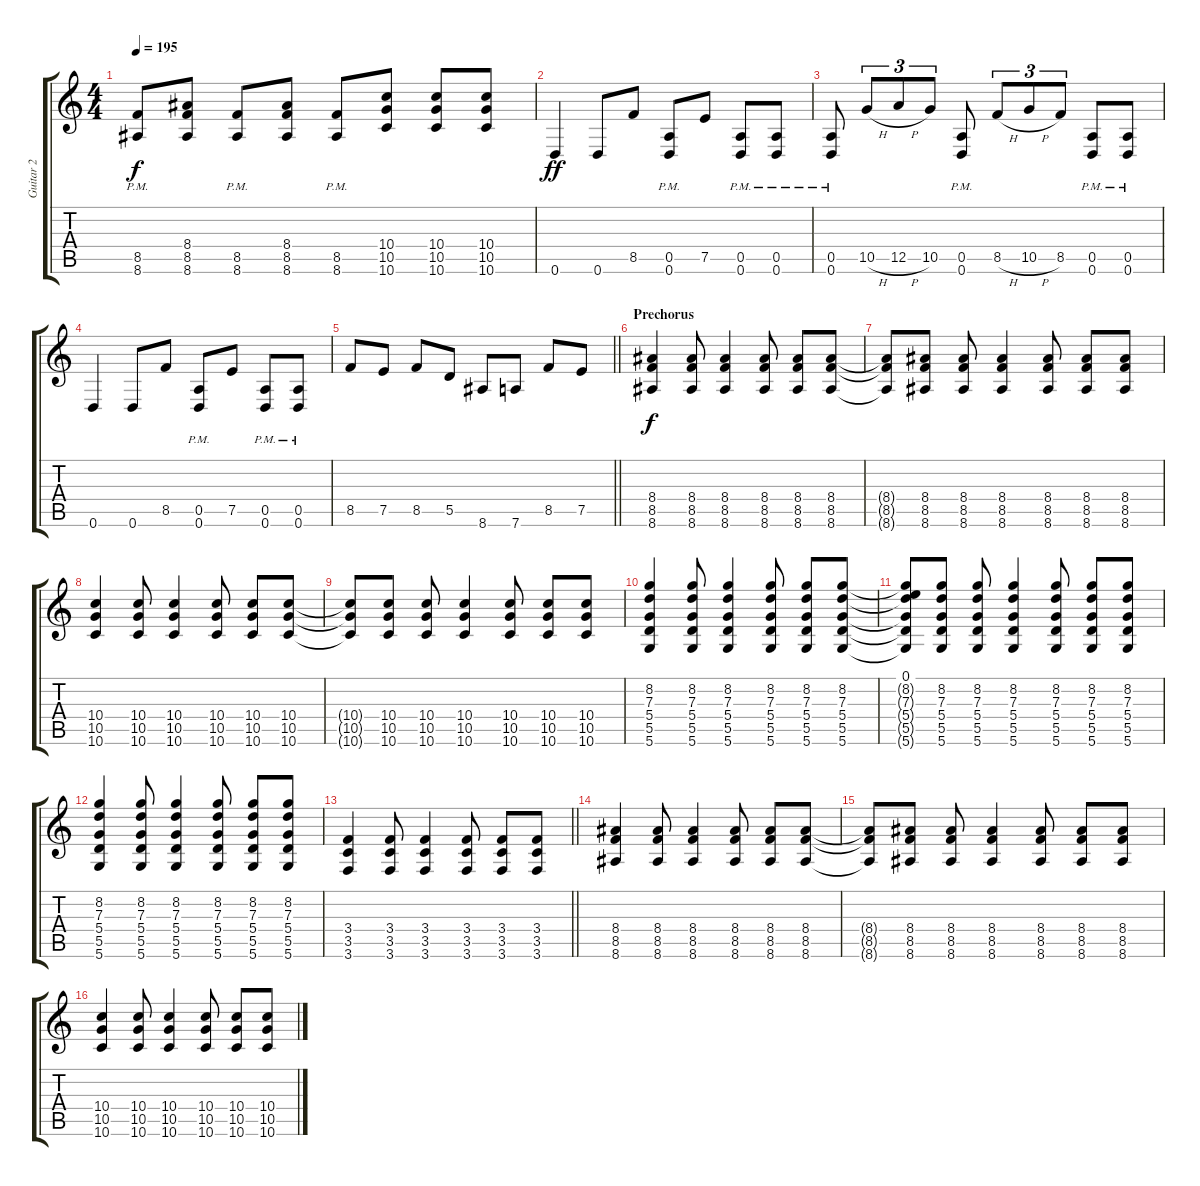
\track ("Guitar 2" "Guitar 2") {instrument distortionguitar}
\staff {score tabs}
\tuning (E4 B3 G3 D3 A2 D2) {hide}
\ts (4 4)
\tempo 195
\clef g2
\ks c
(8.5{pm} 8.6{pm}).8{dy f} (8.4 8.5 8.6).8 (8.5{pm} 8.6{pm}).8 (8.4 8.5 8.6).8 (8.5{pm} 8.6{pm}).8 (10.4 10.5 10.6).8 (10.4 10.5 10.6).8 (10.4 10.5 10.6).8 |
0.6.4{dy ff} 0.6.8 8.5.8 (0.5{pm} 0.6{pm}).8 7.5.8 (0.5{pm} 0.6{pm}).8 (0.5{pm} 0.6{pm}).8 |
(0.5{pm} 0.6{pm}).8 10.5{h}.8{tu (3 2)} 12.5{h}.8{tu (3 2)} 10.5.8{tu (3 2)} (0.5{pm} 0.6{pm}).8 8.5{h}.8{tu (3 2)} 10.5{h}.8{tu (3 2)} 8.5.8{tu (3 2)} (0.5{pm} 0.6{pm}).8 (0.5{pm} 0.6{pm}).8 |
0.6.4 0.6.8 8.5.8 (0.5{pm} 0.6{pm}).8 7.5.8 (0.5{pm} 0.6{pm}).8 (0.5{pm} 0.6{pm}).8 |
\barLineRight lightlight
8.5.8 7.5.8 8.5.8 5.5.8 8.6.8 7.6.8 8.5.8 7.5.8 |
\section ("" "Prechorus")
(8.4 8.5 8.6).4{dy f} (8.4 8.5 8.6).8 (8.4 8.5 8.6).4 (8.4 8.5 8.6).8 (8.4 8.5 8.6).8 (8.4 8.5 8.6).8 |
(8.4{t} 8.5{t} 8.6{t}).8 (8.4 8.5 8.6).8 (8.4 8.5 8.6).8 (8.4 8.5 8.6).4 (8.4 8.5 8.6).8 (8.4 8.5 8.6).8 (8.4 8.5 8.6).8 |
(10.4 10.5 10.6).4 (10.4 10.5 10.6).8 (10.4 10.5 10.6).4 (10.4 10.5 10.6).8 (10.4 10.5 10.6).8 (10.4 10.5 10.6).8 |
(10.4{t} 10.5{t} 10.6{t}).8 (10.4 10.5 10.6).8 (10.4 10.5 10.6).8 (10.4 10.5 10.6).4 (10.4 10.5 10.6).8 (10.4 10.5 10.6).8 (10.4 10.5 10.6).8 |
(8.2 7.3 5.4 5.5 5.6).4 (8.2 7.3 5.4 5.5 5.6).8 (8.2 7.3 5.4 5.5 5.6).4 (8.2 7.3 5.4 5.5 5.6).8 (8.2 7.3 5.4 5.5 5.6).8 (8.2 7.3 5.4 5.5 5.6).8 |
(0.1 8.2{t} 7.3{t} 5.4{t} 5.5{t} 5.6{t}).8 (8.2 7.3 5.4 5.5 5.6).8 (8.2 7.3 5.4 5.5 5.6).8 (8.2 7.3 5.4 5.5 5.6).4 (8.2 7.3 5.4 5.5 5.6).8 (8.2 7.3 5.4 5.5 5.6).8 (8.2 7.3 5.4 5.5 5.6).8 |
(8.2 7.3 5.4 5.5 5.6).4 (8.2 7.3 5.4 5.5 5.6).8 (8.2 7.3 5.4 5.5 5.6).4 (8.2 7.3 5.4 5.5 5.6).8 (8.2 7.3 5.4 5.5 5.6).8 (8.2 7.3 5.4 5.5 5.6).8 |
\barLineRight lightlight
(3.4 3.5 3.6).4 (3.4 3.5 3.6).8 (3.4 3.5 3.6).4 (3.4 3.5 3.6).8 (3.4 3.5 3.6).8 (3.4 3.5 3.6).8 |
(8.4 8.5 8.6).4 (8.4 8.5 8.6).8 (8.4 8.5 8.6).4 (8.4 8.5 8.6).8 (8.4 8.5 8.6).8 (8.4 8.5 8.6).8 |
(8.4{t} 8.5{t} 8.6{t}).8 (8.4 8.5 8.6).8 (8.4 8.5 8.6).8 (8.4 8.5 8.6).4 (8.4 8.5 8.6).8 (8.4 8.5 8.6).8 (8.4 8.5 8.6).8 |
(10.4 10.5 10.6).4 (10.4 10.5 10.6).8 (10.4 10.5 10.6).4 (10.4 10.5 10.6).8 (10.4 10.5 10.6).8 (10.4 10.5 10.6).8
